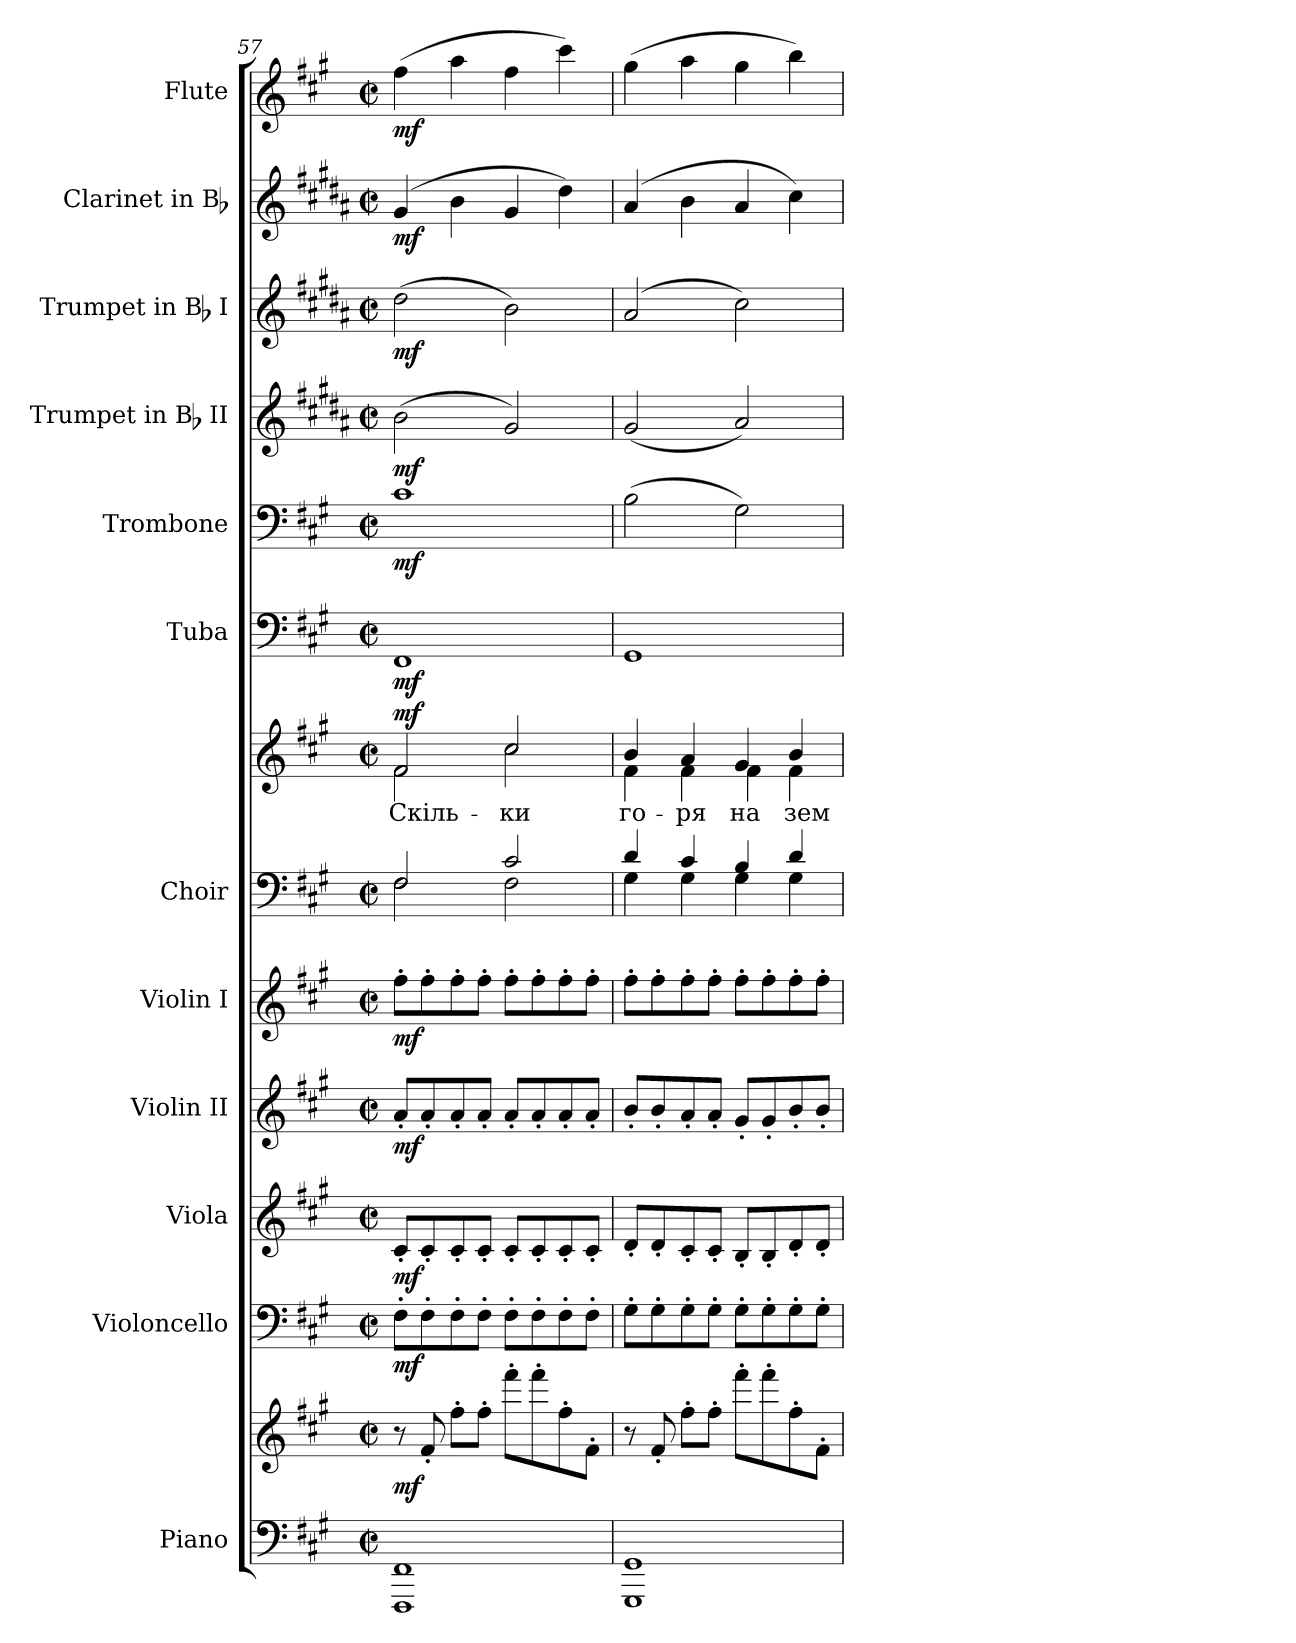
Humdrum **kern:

**kern	**kern	**dynam	**kern	**dynam	**kern	**dynam	**kern	**dynam	**kern	**dynam	**kern	**kern	**text	**dynam	**kern	**dynam	**kern	**dynam	**kern	**dynam	**kern	**dynam	**kern	**dynam	**kern	**dynam
*part12	*part12	*part12	*part11	*part11	*part10	*part10	*part9	*part9	*part8	*part8	*part7	*part7	*part7	*part7	*part6	*part6	*part5	*part5	*part4	*part4	*part3	*part3	*part2	*part2	*part1	*part1
*staff14	*staff13	*staff13/14	*staff12	*staff12	*staff11	*staff11	*staff10	*staff10	*staff9	*staff9	*staff8	*staff7	*staff7	*staff7/8	*staff6	*staff6	*staff5	*staff5	*staff4	*staff4	*staff3	*staff3	*staff2	*staff2	*staff1	*staff1
*I"Piano	*	*	*I"Violoncello	*	*I"Viola	*	*I"Violin II	*	*I"Violin I	*	*I"Choir	*	*	*	*I"Tuba	*	*I"Trombone	*	*I"Trumpet in Bb II	*	*I"Trumpet in Bb I	*	*I"Clarinet in Bb	*	*I"Flute	*
*	*	*	*	*	*	*	*	*	*	*	*	*	*	*	*I'Tba.	*	*I'Tbn.	*	*I'Tpt.	*	*I'Tpt.	*	*I'Cl.	*	*I'Fl.	*
*clefF4	*clefG2	*	*clefF4	*	*clefG2	*	*clefG2	*	*clefG2	*	*clefF4	*clefG2	*	*	*clefF4	*	*clefF4	*	*clefG2	*	*clefG2	*	*clefG2	*	*clefG2	*
*	*	*	*	*	*	*	*	*	*	*	*	*	*	*	*	*	*	*	*ITrd1c2	*	*ITrd1c2	*	*ITrd1c2	*	*	*
*k[f#c#g#]	*k[f#c#g#]	*	*k[f#c#g#]	*	*k[f#c#g#]	*	*k[f#c#g#]	*	*k[f#c#g#]	*	*k[f#c#g#]	*k[f#c#g#]	*	*	*k[f#c#g#]	*	*k[f#c#g#]	*	*k[f#c#g#]	*	*k[f#c#g#]	*	*k[f#c#g#]	*	*k[f#c#g#]	*
*f#:	*f#:	*	*f#:	*	*f#:	*	*f#:	*	*f#:	*	*f#:	*f#:	*	*	*f#:	*	*f#:	*	*f#:	*	*f#:	*	*f#:	*	*f#:	*
*M2/2	*M2/2	*	*M2/2	*	*M2/2	*	*M2/2	*	*M2/2	*	*M2/2	*M2/2	*	*	*M2/2	*	*M2/2	*	*M2/2	*	*M2/2	*	*M2/2	*	*M2/2	*
*met(c|)	*met(c|)	*	*met(c|)	*	*met(c|)	*	*met(c|)	*	*met(c|)	*	*met(c|)	*met(c|)	*	*	*met(c|)	*	*met(c|)	*	*met(c|)	*	*met(c|)	*	*met(c|)	*	*met(c|)	*
=57	=57	=57	=57	=57	=57	=57	=57	=57	=57	=57	=57	=57	=57	=57	=57	=57	=57	=57	=57	=57	=57	=57	=57	=57	=57	=57
*	*	*	*	*	*	*	*	*	*	*	*^	*	*	*	*	*	*	*	*	*	*	*	*	*	*	*
!	!	!	!	!	!	!	!	!	!	!	!	!	!	!LO:LY:b:color=#000000	!	!	!	!	!	!	!	!	!	!	!	!	!
*	*	*	*	*	*	*	*	*	*	*	*	*	*^	*	*	*	*	*	*	*	*	*	*	*	*	*	*
1FFF#i 1FF#i	8r	mf	8F#'i\L	mf	8c#'i/L	mf	8a'i/L	mf	8ff#'i\L	mf	2F#i/	2F#i\	2f#i/	2f#i\	Скіль-	mf	1FF#i	mf	1c#i	mf	(2ai\	mf	(2cc#i\	mf	(4f#i/	mf	(4ff#i\	mf
.	8f#'i/	.	8F#'i\	.	8c#'i/	.	8a'i/	.	8ff#'i\	.	.	.	.	.	.	.	.	.	.	.	.	.	.	.	.	.	.	.
.	8ff#'i\L	.	8F#'i\	.	8c#'i/	.	8a'i/	.	8ff#'i\	.	.	.	.	.	.	.	.	.	.	.	.	.	.	.	4ai\	.	4aai\	.
.	8ff#'i\J	.	8F#'i\J	.	8c#'i/J	.	8a'i/J	.	8ff#'i\J	.	.	.	.	.	.	.	.	.	.	.	.	.	.	.	.	.	.	.
!	!	!	!	!	!	!	!	!	!	!	!	!	!	!	!LO:LY:b:color=#000000	!	!	!	!	!	!	!	!	!	!	!	!	!
.	8fff#'i\L	.	8F#'i\L	.	8c#'i/L	.	8a'i/L	.	8ff#'i\L	.	2c#i/	2F#i\	2cc#i/	2cc#i\	-ки	.	.	.	.	.	2f#i/)	.	2ai\)	.	4f#i/	.	4ff#i\	.
.	8fff#'i\	.	8F#'i\	.	8c#'i/	.	8a'i/	.	8ff#'i\	.	.	.	.	.	.	.	.	.	.	.	.	.	.	.	.	.	.	.
.	8ff#'i\	.	8F#'i\	.	8c#'i/	.	8a'i/	.	8ff#'i\	.	.	.	.	.	.	.	.	.	.	.	.	.	.	.	4cc#i\)	.	4ccc#i\)	.
.	8f#'i\J	.	8F#'i\J	.	8c#'i/J	.	8a'i/J	.	8ff#'i\J	.	.	.	.	.	.	.	.	.	.	.	.	.	.	.	.	.	.	.
!!LO:PB:g=z
=58	=58	=58	=58	=58	=58	=58	=58	=58	=58	=58	=58	=58	=58	=58	=58	=58	=58	=58	=58	=58	=58	=58	=58	=58	=58	=58	=58	=58
!	!	!	!	!	!	!	!	!	!	!	!	!	!	!	!LO:LY:b:color=#000000	!	!	!	!	!	!	!	!	!	!	!	!	!
1GGG#i 1GG#i	8r	.	8G#'i\L	.	8d'i/L	.	8b'i/L	.	8ff#'i\L	.	4di/	4G#i\	4bi/	4f#i\	го-	.	1GG#i	.	(2Bi\	.	(2f#i/	.	(2g#i/	.	(4g#i/	.	(4gg#i\	.
.	8f#'i/	.	8G#'i\	.	8d'i/	.	8b'i/	.	8ff#'i\	.	.	.	.	.	.	.	.	.	.	.	.	.	.	.	.	.	.	.
!	!	!	!	!	!	!	!	!	!	!	!	!	!	!	!LO:LY:b:color=#000000	!	!	!	!	!	!	!	!	!	!	!	!	!
.	8ff#'i\L	.	8G#'i\	.	8c#'i/	.	8a'i/	.	8ff#'i\	.	4c#i/	4G#i\	4ai/	4f#i\	-ря	.	.	.	.	.	.	.	.	.	4ai\	.	4aai\	.
.	8ff#'i\J	.	8G#'i\J	.	8c#'i/J	.	8a'i/J	.	8ff#'i\J	.	.	.	.	.	.	.	.	.	.	.	.	.	.	.	.	.	.	.
!	!	!	!	!	!	!	!	!	!	!	!	!	!	!	!LO:LY:b:color=#000000	!	!	!	!	!	!	!	!	!	!	!	!	!
.	8fff#'i\L	.	8G#'i\L	.	8B'i/L	.	8g#'i/L	.	8ff#'i\L	.	4Bi/	4G#i\	4g#i/	4f#i\	на	.	.	.	2G#i\)	.	2g#i/)	.	2bi\)	.	4g#i/	.	4gg#i\	.
.	8fff#'i\	.	8G#'i\	.	8B'i/	.	8g#'i/	.	8ff#'i\	.	.	.	.	.	.	.	.	.	.	.	.	.	.	.	.	.	.	.
!	!	!	!	!	!	!	!	!	!	!	!	!	!	!	!LO:LY:b:color=#000000	!	!	!	!	!	!	!	!	!	!	!	!	!
.	8ff#'i\	.	8G#'i\	.	8d'i/	.	8b'i/	.	8ff#'i\	.	4di/	4G#i\	4bi/	4f#i\	зем-	.	.	.	.	.	.	.	.	.	4bi\)	.	4bbi\)	.
.	8f#'i\J	.	8G#'i\J	.	8d'i/J	.	8b'i/J	.	8ff#'i\J	.	.	.	.	.	.	.	.	.	.	.	.	.	.	.	.	.	.	.
*	*	*	*	*	*	*	*	*	*	*	*v	*v	*	*	*	*	*	*	*	*	*	*	*	*	*	*	*	*
*	*	*	*	*	*	*	*	*	*	*	*	*v	*v	*	*	*	*	*	*	*	*	*	*	*	*	*	*
=	=	=	=	=	=	=	=	=	=	=	=	=	=	=	=	=	=	=	=	=	=	=	=	=	=	=
*-	*-	*-	*-	*-	*-	*-	*-	*-	*-	*-	*-	*-	*-	*-	*-	*-	*-	*-	*-	*-	*-	*-	*-	*-	*-	*-
